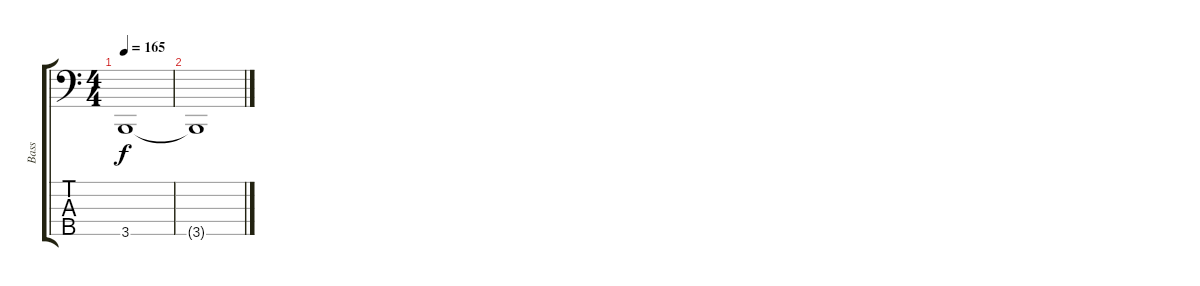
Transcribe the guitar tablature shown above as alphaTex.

\track ("Bass" "Bass") {instrument slapbass2}
\staff {score tabs}
\tuning (E2 B1 Gb1 Db1 Ab0) {hide}
\ts (4 4)
\tempo 165
\clef f4
\ks c
3.5{t}.1{dy f} |
3.5{t}.1
